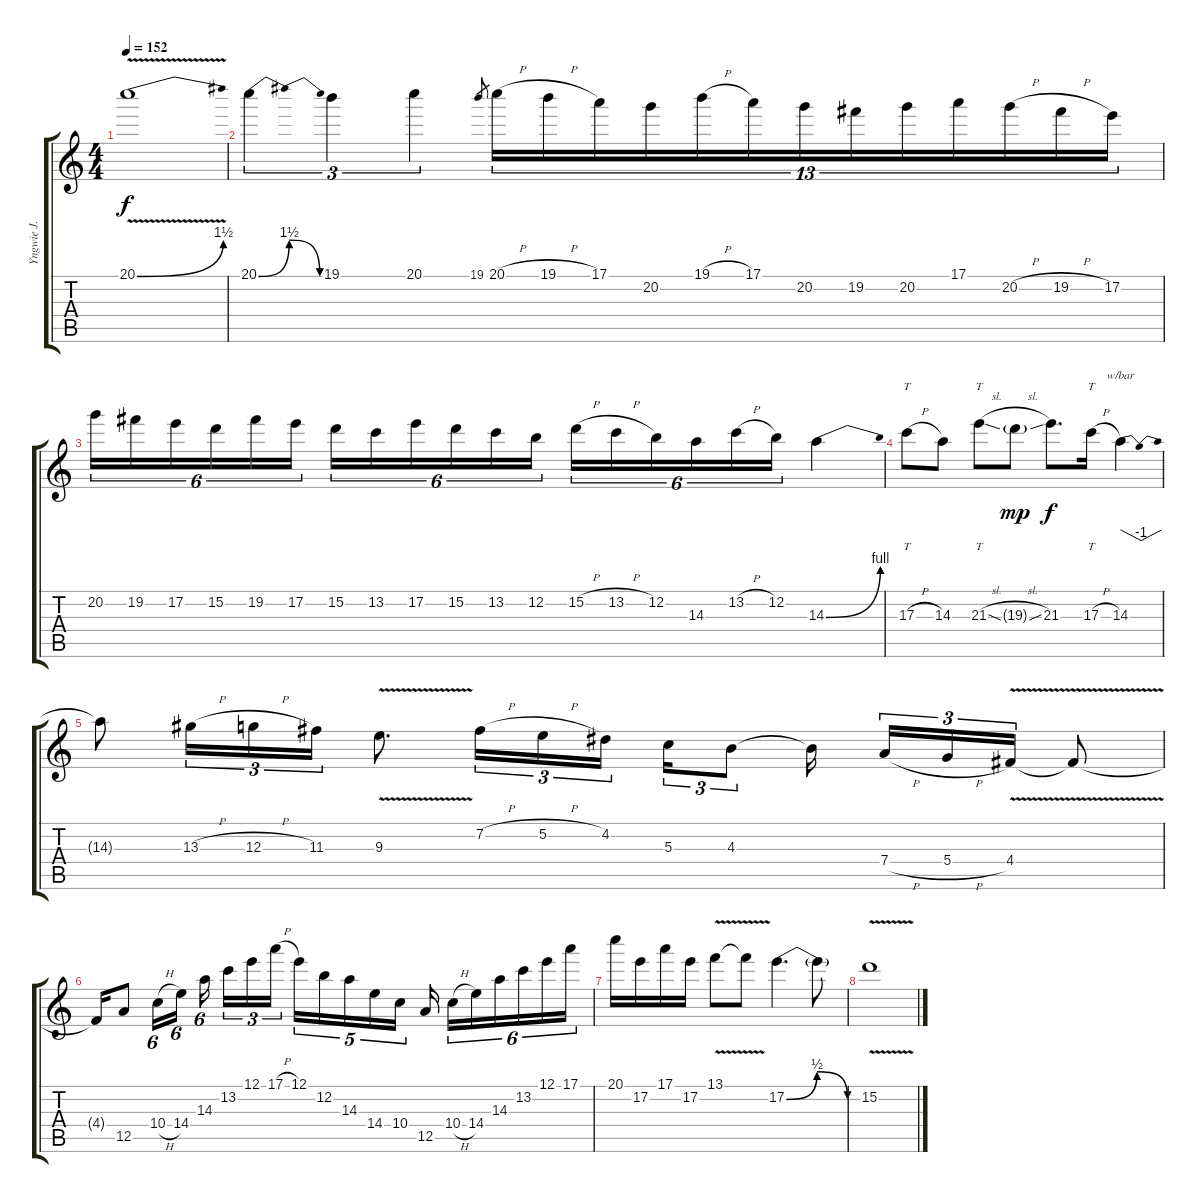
\track ("Yngwie J. Malmsteen (Solo)" "Yngwie J. ") {instrument overdrivenguitar}
\staff {score tabs}
\tuning (E4 B3 G3 D3 A2 E2) {hide}
\ts (4 4)
\tempo 152
\clef g2
\ks c
20.1{be (bend 0 0 60 6) v}.1{dy f} |
20.1{be (bendrelease 0 0 10 6 30 6 60 0)}.4{tu (3 2)} 19.1.4{tu (3 2)} 20.1.4{tu (3 2)} 19.1.8{gr} 20.1{h}.16{tu (13 8)} 19.1{h}.16{tu (13 8)} 17.1.16{tu (13 8)} 20.2.16{tu (13 8)} 19.1{h}.16{tu (13 8)} 17.1.16{tu (13 8)} 20.2.16{tu (13 8)} 19.2.16{tu (13 8)} 20.2.16{tu (13 8)} 17.1.16{tu (13 8)} 20.2{h}.16{tu (13 8)} 19.2{h}.16{tu (13 8)} 17.2.16{tu (13 8)} |
20.2.16{tu (6 4)} 19.2.16{tu (6 4)} 17.2.16{tu (6 4)} 15.2.16{tu (6 4)} 19.2.16{tu (6 4)} 17.2.16{tu (6 4)} 15.2.16{tu (6 4)} 13.2.16{tu (6 4)} 17.2.16{tu (6 4)} 15.2.16{tu (6 4)} 13.2.16{tu (6 4)} 12.2.16{tu (6 4)} 15.2{h}.16{tu (6 4)} 13.2{h}.16{tu (6 4)} 12.2.16{tu (6 4)} 14.3.16{tu (6 4)} 13.2{h}.16{tu (6 4)} 12.2.16{tu (6 4)} 14.3{be (bend 0 0 60 4)}.4 |
17.3{h}.8{tt} 14.3.8 21.3{sl}.8{tt} 19.3{sl g}.8{dy mp} 21.3.8{d dy f} 17.3{h}.16{tt} 14.3.4{tbe (dip default 0 0 30 -4 60 0)} |
14.3{t}.8 13.3{h}.16{tu (3 2)} 12.3{h}.16{tu (3 2)} 11.3.16{tu (3 2)} 9.3{v}.8{d} 7.2{h}.16{tu (3 2)} 5.2{h}.16{tu (3 2)} 4.2.16{tu (3 2) beam splitsecondary} 5.3.16{tu (3 2)} 4.3.8{tu (3 2)} 4.3{t}.16 7.4{h}.16{tu (3 2)} 5.4{h}.16{tu (3 2)} 4.4{v}.16{tu (3 2)} 4.4{t}.8 |
4.4{t}.16 12.5.8 10.4{h}.16{tu (6 4)} 14.4.16{tu (6 4)} 14.3.16{tu (6 4) beam splitsecondary} 13.2.16{tu (3 2)} 12.1.16{tu (3 2)} 17.1{h}.16{tu (3 2) beam splitsecondary} 12.1.16{tu (5 4)} 12.2.16{tu (5 4)} 14.3.16{tu (5 4)} 14.4.16{tu (5 4)} 10.4.16{tu (5 4) beam splitsecondary} 12.5.16 10.4{h}.16{tu (6 4)} 14.4.16{tu (6 4)} 14.3.16{tu (6 4)} 13.2.16{tu (6 4)} 12.1.16{tu (6 4)} 17.1.16{tu (6 4)} |
20.1.16 17.2.16 17.1.16 17.2.16 13.1{v}.8 13.1{t}.8 17.2{be (bendrelease 0 0 15 2 30 2 60 0)}.4{d} 17.2{t}.8 |
15.2{v}.1
